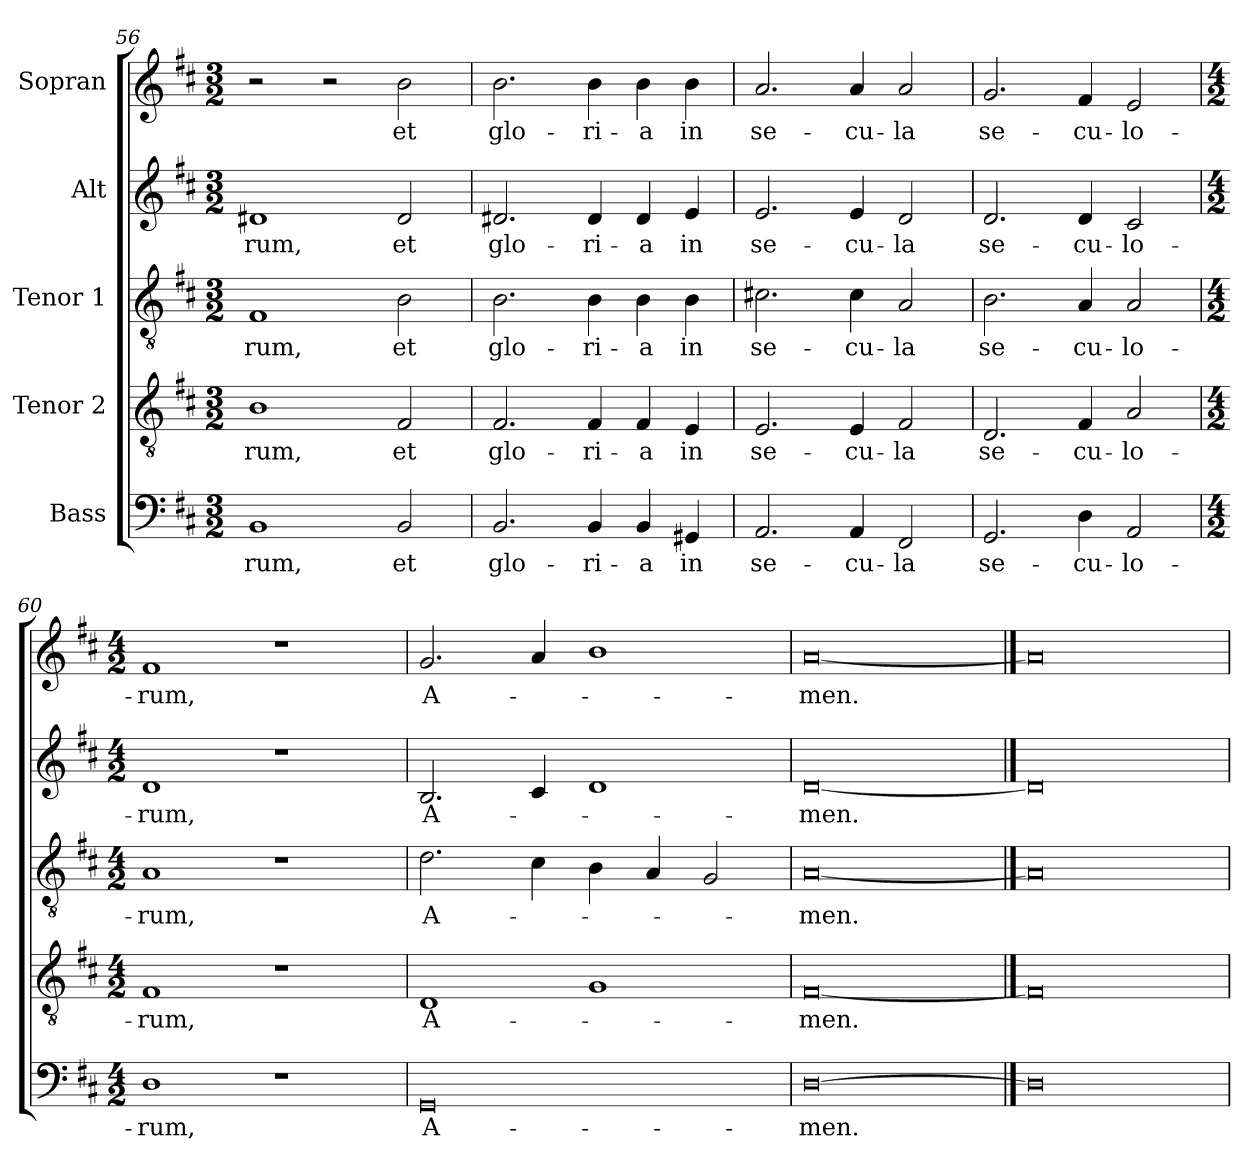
**kern	**text	**kern	**text	**kern	**text	**kern	**text	**kern	**text
*part5	*part5	*part4	*part4	*part3	*part3	*part2	*part2	*part1	*part1
*staff5	*staff5	*staff4	*staff4	*staff3	*staff3	*staff2	*staff2	*staff1	*staff1
*I"Bass	*	*I"Tenor 2	*	*I"Tenor 1	*	*I"Alt	*	*I"Sopran	*
*clefF4	*	*clefGv2	*	*clefGv2	*	*clefG2	*	*clefG2	*
*k[f#c#]	*	*k[f#c#]	*	*k[f#c#]	*	*k[f#c#]	*	*k[f#c#]	*
*M3/2	*	*M3/2	*	*M3/2	*	*M3/2	*	*M3/2	*
=56	=56	=56	=56	=56	=56	=56	=56	=56	=56
1BB	-rum,	1B	-rum,	1F#	-rum,	1d#X	-rum,	2r	.
.	.	.	.	.	.	.	.	2r	.
2BB/	et	2F#/	et	2B\	et	2d#/	et	2b\	et
=57	=57	=57	=57	=57	=57	=57	=57	=57	=57
2.BB/	glo-	2.F#/	glo-	2.B\	glo-	2.d#X/	glo-	2.b\	glo-
4BB/	-ri-	4F#/	-ri-	4B\	-ri-	4d#/	-ri-	4b\	-ri-
4BB/	-a	4F#/	-a	4B\	-a	4d#/	-a	4b\	-a
4GG#X/	in	4E/	in	4B\	in	4e/	in	4b\	in
=58	=58	=58	=58	=58	=58	=58	=58	=58	=58
2.AA/	se-	2.E/	se-	2.c#X\	se-	2.e/	se-	2.a/	se-
4AA/	-cu-	4E/	-cu-	4c#\	-cu-	4e/	-cu-	4a/	-cu-
2FF#/	-la	2F#/	-la	2A/	-la	2d/	-la	2a/	-la
=59	=59	=59	=59	=59	=59	=59	=59	=59	=59
2.GG/	se-	2.D/	se-	2.B\	se-	2.d/	se-	2.g/	se-
4D\	-cu-	4F#/	-cu-	4A/	-cu-	4d/	-cu-	4f#/	-cu-
2AA/	-lo-	2A/	-lo-	2A/	-lo-	2c#/	-lo-	2e/	-lo-
=60	=60	=60	=60	=60	=60	=60	=60	=60	=60
*M4/2	*	*M4/2	*	*M4/2	*	*M4/2	*	*M4/2	*
1D	-rum,	1F#	-rum,	1A	-rum,	1d	-rum,	1f#	-rum,
1r	.	1r	.	1r	.	1r	.	1r	.
=61	=61	=61	=61	=61	=61	=61	=61	=61	=61
0GG	A-	1D	A-	2.d\	A-	2.B/	A-	2.g/	A-
.	.	.	.	4c#\	.	4c#/	.	4a/	.
.	.	1G	.	4B\	.	1d	.	1b	.
.	.	.	.	4A/	.	.	.	.	.
.	.	.	.	2G/	.	.	.	.	.
=62	=62	=62	=62	=62	=62	=62	=62	=62	=62
[0D	-men.	[0F#	-men.	[0A	-men.	[0d	-men.	[0a	-men.
==63	==63	==63	==63	==63	==63	==63	==63	==63	==63
0D]	.	0F#]	.	0A]	.	0d]	.	0a]	.
=	=	=	=	=	=	=	=	=	=
*-	*-	*-	*-	*-	*-	*-	*-	*-	*-
